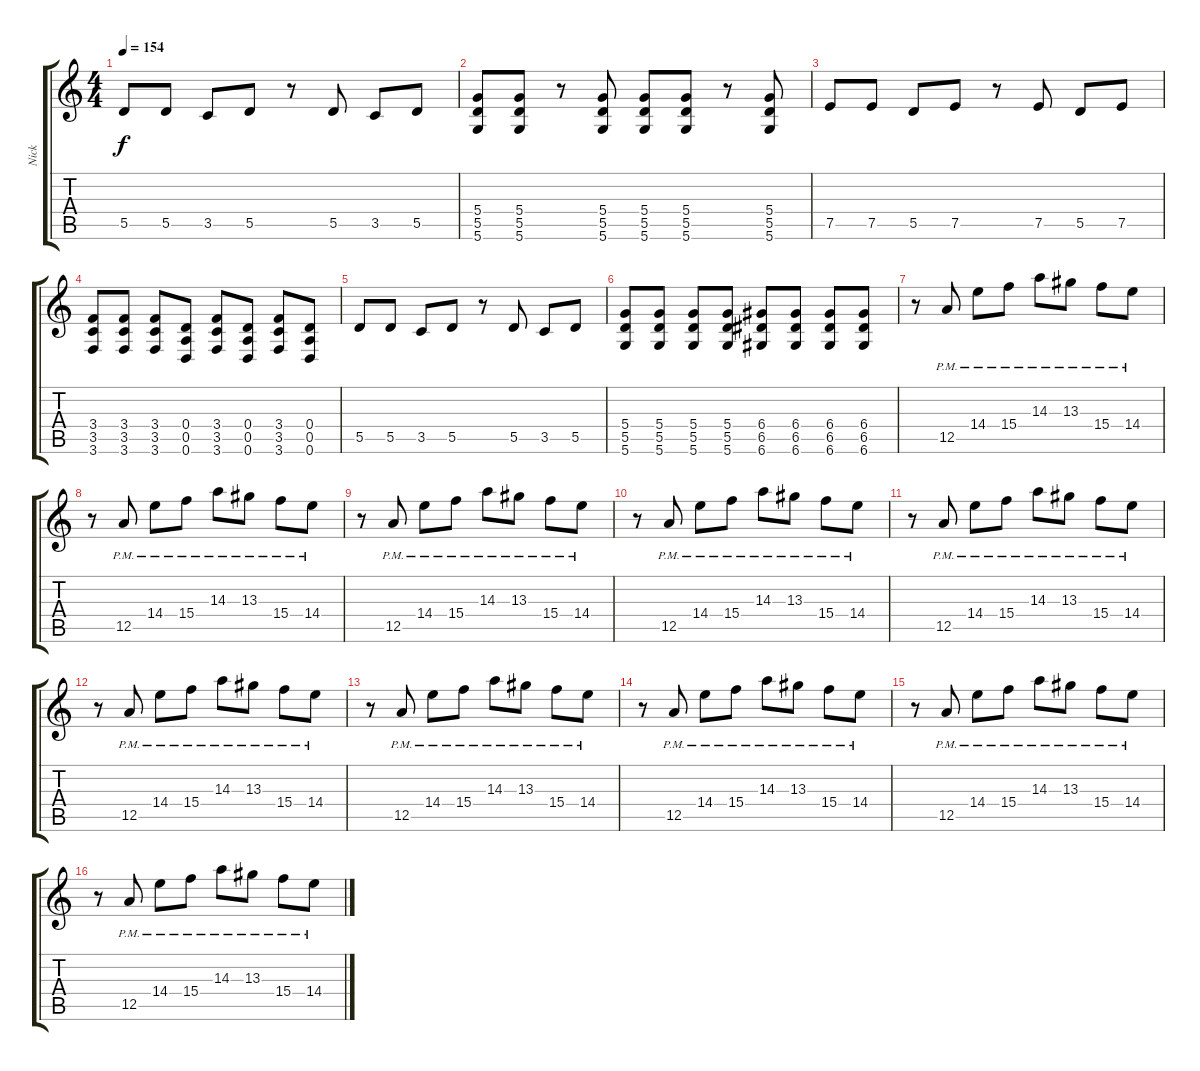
\track ("Nick " "Nick ") {instrument distortionguitar}
\staff {score tabs}
\tuning (E4 B3 G3 D3 A2 D2) {hide}
\ts (4 4)
\tempo 154
\clef g2
\ks c
5.5.8{dy f} 5.5.8 3.5.8 5.5.8 r.8 5.5.8 3.5.8 5.5.8 |
(5.4 5.5 5.6).8 (5.4 5.5 5.6).8 r.8 (5.4 5.5 5.6).8 (5.4 5.5 5.6).8 (5.4 5.5 5.6).8 r.8 (5.4 5.5 5.6).8 |
7.5.8 7.5.8 5.5.8 7.5.8 r.8 7.5.8 5.5.8 7.5.8 |
(3.4 3.5 3.6).8 (3.4 3.5 3.6).8 (3.4 3.5 3.6).8 (0.4 0.5 0.6).8 (3.4 3.5 3.6).8 (0.4 0.5 0.6).8 (3.4 3.5 3.6).8 (0.4 0.5 0.6).8 |
5.5.8 5.5.8 3.5.8 5.5.8 r.8 5.5.8 3.5.8 5.5.8 |
(5.4 5.5 5.6).8 (5.4 5.5 5.6).8 (5.4 5.5 5.6).8 (5.4 5.5 5.6).8 (6.4 6.5 6.6).8 (6.4 6.5 6.6).8 (6.4 6.5 6.6).8 (6.4 6.5 6.6).8 |
r.8 12.5{pm}.8 14.4{pm}.8 15.4{pm}.8 14.3{pm}.8 13.3{pm}.8 15.4{pm}.8 14.4{pm}.8 |
r.8 12.5{pm}.8 14.4{pm}.8 15.4{pm}.8 14.3{pm}.8 13.3{pm}.8 15.4{pm}.8 14.4{pm}.8 |
r.8 12.5{pm}.8 14.4{pm}.8 15.4{pm}.8 14.3{pm}.8 13.3{pm}.8 15.4{pm}.8 14.4{pm}.8 |
r.8 12.5{pm}.8 14.4{pm}.8 15.4{pm}.8 14.3{pm}.8 13.3{pm}.8 15.4{pm}.8 14.4{pm}.8 |
r.8 12.5{pm}.8 14.4{pm}.8 15.4{pm}.8 14.3{pm}.8 13.3{pm}.8 15.4{pm}.8 14.4{pm}.8 |
r.8 12.5{pm}.8 14.4{pm}.8 15.4{pm}.8 14.3{pm}.8 13.3{pm}.8 15.4{pm}.8 14.4{pm}.8 |
r.8 12.5{pm}.8 14.4{pm}.8 15.4{pm}.8 14.3{pm}.8 13.3{pm}.8 15.4{pm}.8 14.4{pm}.8 |
r.8 12.5{pm}.8 14.4{pm}.8 15.4{pm}.8 14.3{pm}.8 13.3{pm}.8 15.4{pm}.8 14.4{pm}.8 |
r.8 12.5{pm}.8 14.4{pm}.8 15.4{pm}.8 14.3{pm}.8 13.3{pm}.8 15.4{pm}.8 14.4{pm}.8 |
r.8 12.5{pm}.8 14.4{pm}.8 15.4{pm}.8 14.3{pm}.8 13.3{pm}.8 15.4{pm}.8 14.4{pm}.8
